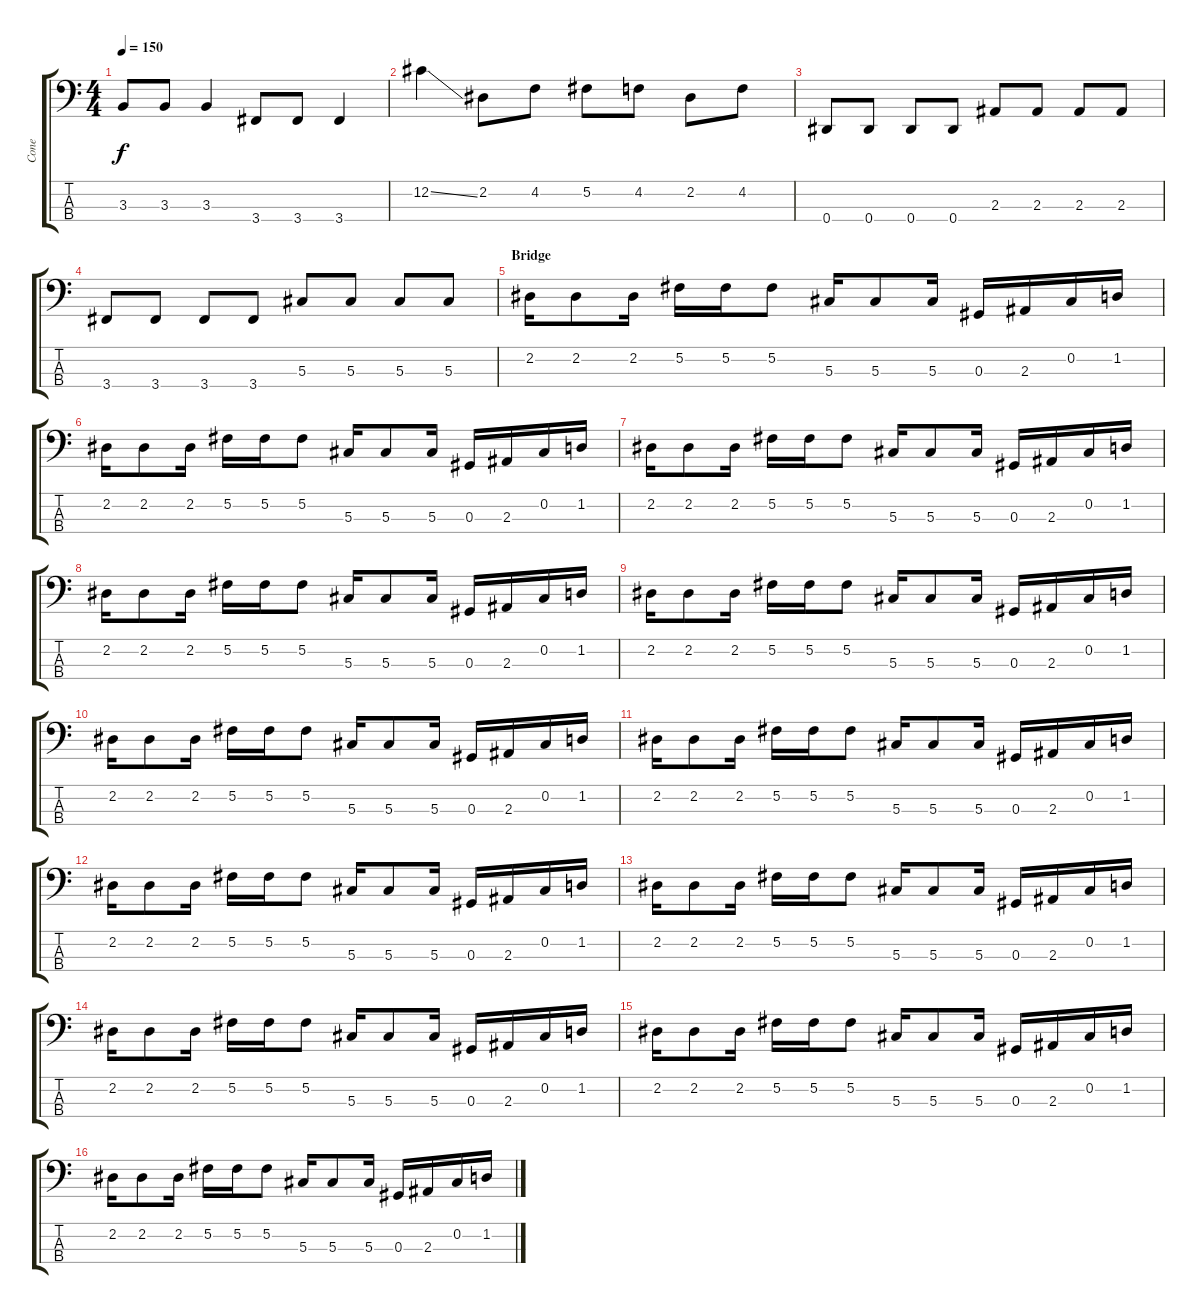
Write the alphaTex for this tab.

\track ("Cone" "Cone") {instrument electricbasspick}
\staff {score tabs}
\tuning (Gb2 Db2 Ab1 Eb1) {hide}
\ts (4 4)
\tempo 150
\clef f4
\ks c
3.3.8{dy f} 3.3.8 3.3.4 3.4.8 3.4.8 3.4.4 |
12.2{ss}.4 2.2.8 4.2.8 5.2.8 4.2.8 2.2.8 4.2.8 |
0.4.8 0.4.8 0.4.8 0.4.8 2.3.8 2.3.8 2.3.8 2.3.8 |
3.4.8 3.4.8 3.4.8 3.4.8 5.3.8 5.3.8 5.3.8 5.3.8 |
\section ("" "Bridge")
2.2.16 2.2.8 2.2.16 5.2.16 5.2.16 5.2.8 5.3.16 5.3.8 5.3.16 0.3.16 2.3.16 0.2.16 1.2.16 |
2.2.16 2.2.8 2.2.16 5.2.16 5.2.16 5.2.8 5.3.16 5.3.8 5.3.16 0.3.16 2.3.16 0.2.16 1.2.16 |
2.2.16 2.2.8 2.2.16 5.2.16 5.2.16 5.2.8 5.3.16 5.3.8 5.3.16 0.3.16 2.3.16 0.2.16 1.2.16 |
2.2.16 2.2.8 2.2.16 5.2.16 5.2.16 5.2.8 5.3.16 5.3.8 5.3.16 0.3.16 2.3.16 0.2.16 1.2.16 |
2.2.16 2.2.8 2.2.16 5.2.16 5.2.16 5.2.8 5.3.16 5.3.8 5.3.16 0.3.16 2.3.16 0.2.16 1.2.16 |
2.2.16 2.2.8 2.2.16 5.2.16 5.2.16 5.2.8 5.3.16 5.3.8 5.3.16 0.3.16 2.3.16 0.2.16 1.2.16 |
2.2.16 2.2.8 2.2.16 5.2.16 5.2.16 5.2.8 5.3.16 5.3.8 5.3.16 0.3.16 2.3.16 0.2.16 1.2.16 |
2.2.16 2.2.8 2.2.16 5.2.16 5.2.16 5.2.8 5.3.16 5.3.8 5.3.16 0.3.16 2.3.16 0.2.16 1.2.16 |
2.2.16 2.2.8 2.2.16 5.2.16 5.2.16 5.2.8 5.3.16 5.3.8 5.3.16 0.3.16 2.3.16 0.2.16 1.2.16 |
2.2.16 2.2.8 2.2.16 5.2.16 5.2.16 5.2.8 5.3.16 5.3.8 5.3.16 0.3.16 2.3.16 0.2.16 1.2.16 |
2.2.16 2.2.8 2.2.16 5.2.16 5.2.16 5.2.8 5.3.16 5.3.8 5.3.16 0.3.16 2.3.16 0.2.16 1.2.16 |
2.2.16 2.2.8 2.2.16 5.2.16 5.2.16 5.2.8 5.3.16 5.3.8 5.3.16 0.3.16 2.3.16 0.2.16 1.2.16
